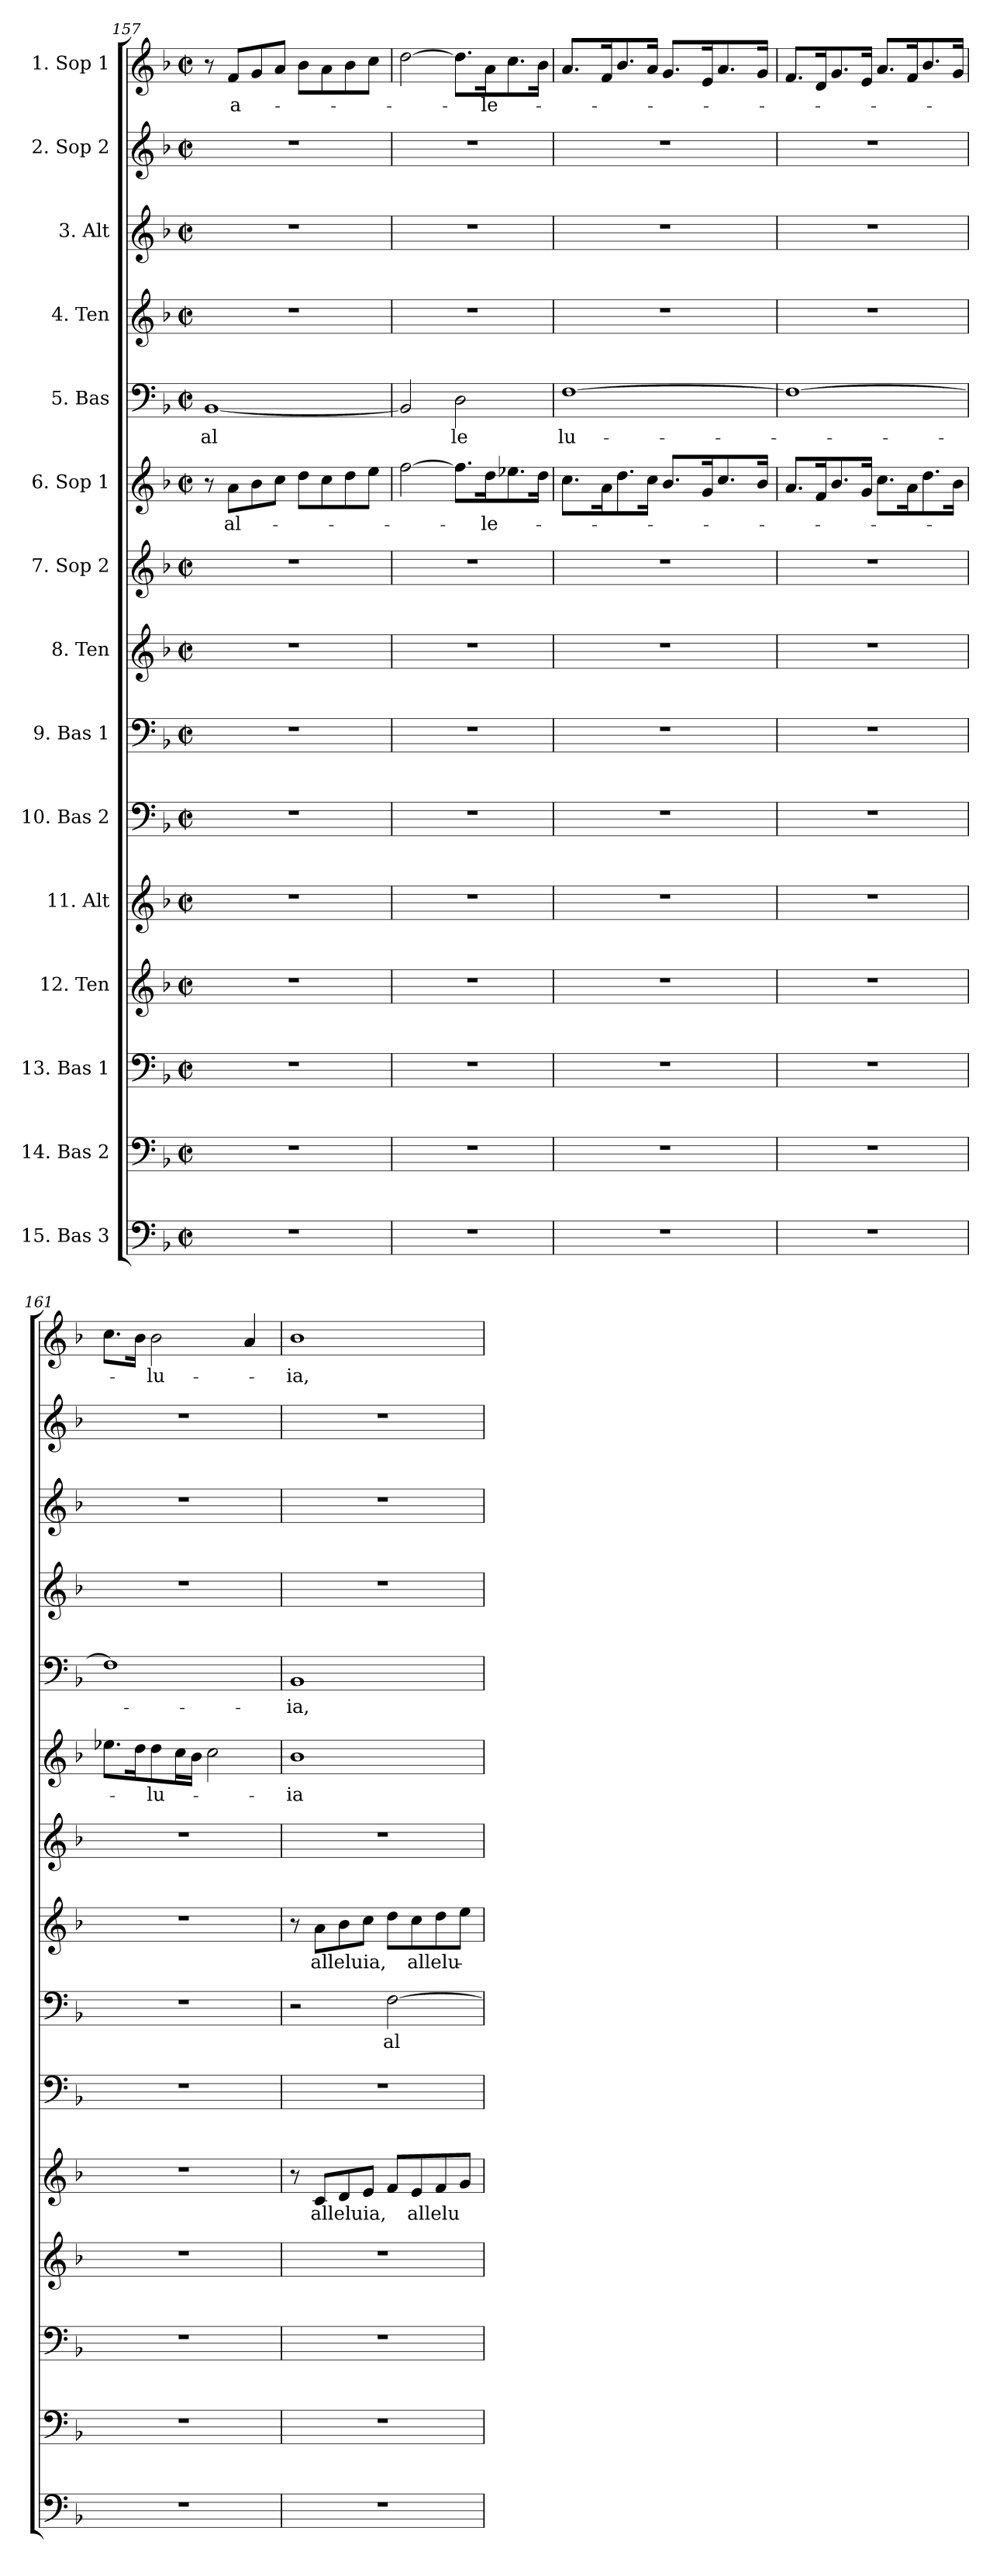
**kern	**kern	**kern	**kern	**kern	**text	**kern	**kern	**text	**kern	**text	**kern	**kern	**text	**kern	**text	**kern	**kern	**kern	**kern	**text
*part15	*part14	*part13	*part12	*part11	*part11	*part10	*part9	*part9	*part8	*part8	*part7	*part6	*part6	*part5	*part5	*part4	*part3	*part2	*part1	*part1
*staff15	*staff14	*staff13	*staff12	*staff11	*staff11	*staff10	*staff9	*staff9	*staff8	*staff8	*staff7	*staff6	*staff6	*staff5	*staff5	*staff4	*staff3	*staff2	*staff1	*staff1
*I"15. Bas 3	*I"14. Bas 2	*I"13. Bas 1	*I"12. Ten	*I"11. Alt	*	*I"10. Bas 2	*I"9. Bas 1	*	*I"8. Ten	*	*I"7. Sop 2	*I"6. Sop 1	*	*I"5. Bas	*	*I"4. Ten	*I"3. Alt	*I"2. Sop 2	*I"1. Sop 1	*
*clefF4	*clefF4	*clefF4	*clefG2	*clefG2	*	*clefF4	*clefF4	*	*clefG2	*	*clefG2	*clefG2	*	*clefF4	*	*clefG2	*clefG2	*clefG2	*clefG2	*
*k[b-]	*k[b-]	*k[b-]	*k[b-]	*k[b-]	*	*k[b-]	*k[b-]	*	*k[b-]	*	*k[b-]	*k[b-]	*	*k[b-]	*	*k[b-]	*k[b-]	*k[b-]	*k[b-]	*
*F:	*F:	*F:	*F:	*F:	*	*F:	*F:	*	*F:	*	*F:	*F:	*	*F:	*	*F:	*F:	*F:	*F:	*
*M2/2	*M2/2	*M2/2	*M2/2	*M2/2	*	*M2/2	*M2/2	*	*M2/2	*	*M2/2	*M2/2	*	*M2/2	*	*M2/2	*M2/2	*M2/2	*M2/2	*
*met(c|)	*met(c|)	*met(c|)	*met(c|)	*met(c|)	*	*met(c|)	*met(c|)	*	*met(c|)	*	*met(c|)	*met(c|)	*	*met(c|)	*	*met(c|)	*met(c|)	*met(c|)	*met(c|)	*
=157	=157	=157	=157	=157	=157	=157	=157	=157	=157	=157	=157	=157	=157	=157	=157	=157	=157	=157	=157	=157
!	!	!	!	!	!	!	!	!	!	!	!	!	!	!	!LO:LY:b:cj	!	!	!	!	!
1r	1r	1r	1r	1r	.	1r	1r	.	1r	.	1r	8r	.	[<1BB-	al	1r	1r	1r	8r	.
!	!	!	!	!	!	!	!	!	!	!	!	!	!LO:LY:b:cj	!	!	!	!	!	!	!LO:LY:b:cj
.	.	.	.	.	.	.	.	.	.	.	.	8a\L	al-	.	.	.	.	.	8f/L	a-
.	.	.	.	.	.	.	.	.	.	.	.	8b-\	.	.	.	.	.	.	8g/	.
.	.	.	.	.	.	.	.	.	.	.	.	8cc\J	.	.	.	.	.	.	8a/J	.
.	.	.	.	.	.	.	.	.	.	.	.	8dd\L	.	.	.	.	.	.	8b-\L	.
.	.	.	.	.	.	.	.	.	.	.	.	8cc\	.	.	.	.	.	.	8a\	.
.	.	.	.	.	.	.	.	.	.	.	.	8dd\	.	.	.	.	.	.	8b-\	.
.	.	.	.	.	.	.	.	.	.	.	.	8ee\J	.	.	.	.	.	.	8cc\J	.
=158	=158	=158	=158	=158	=158	=158	=158	=158	=158	=158	=158	=158	=158	=158	=158	=158	=158	=158	=158	=158
1r	1r	1r	1r	1r	.	1r	1r	.	1r	.	1r	[>2ff\	.	2BB-/]	.	1r	1r	1r	[>2dd\	.
!	!	!	!	!	!	!	!	!	!	!	!	!	!	!	!LO:LY:b:cj	!	!	!	!	!
.	.	.	.	.	.	.	.	.	.	.	.	8.ff\L]	.	2D\	le	.	.	.	8.dd\L]	.
!	!	!	!	!	!	!	!	!	!	!	!	!	!LO:LY:b:cj	!	!	!	!	!	!	!LO:LY:b:cj
.	.	.	.	.	.	.	.	.	.	.	.	16dd\	-le-	.	.	.	.	.	16a\	-le-
.	.	.	.	.	.	.	.	.	.	.	.	8.ee-X\	.	.	.	.	.	.	8.cc\	.
.	.	.	.	.	.	.	.	.	.	.	.	16dd\J	.	.	.	.	.	.	16b-\J	.
!!LO:PB:g=z
=159	=159	=159	=159	=159	=159	=159	=159	=159	=159	=159	=159	=159	=159	=159	=159	=159	=159	=159	=159	=159
!	!	!	!	!	!	!	!	!	!	!	!	!	!	!	!LO:LY:b:cj	!	!	!	!	!
*	*	*	*	*	*	*	*	*	*	*	*^	*	*	*	*	*	*	*^	*	*
1r	1r	1r	1r	1r	.	1r	1r	.	1r	.	1r	16..ryy	8.cc\L	.	[>1F	lu-	1r	1r	1r	16..ryy	8.a/L	.
.	.	.	.	.	.	.	.	.	.	.	.	2ryy	.	.	.	.	.	.	.	2ryy	.	.
.	.	.	.	.	.	.	.	.	.	.	.	.	16a\	.	.	.	.	.	.	.	16f/	.
.	.	.	.	.	.	.	.	.	.	.	.	.	8.dd\	.	.	.	.	.	.	.	8.b-/	.
.	.	.	.	.	.	.	.	.	.	.	.	.	16cc\J	.	.	.	.	.	.	.	16a/J	.
.	.	.	.	.	.	.	.	.	.	.	.	.	8.b-/L	.	.	.	.	.	.	.	8.g/L	.
.	.	.	.	.	.	.	.	.	.	.	.	4ryy	.	.	.	.	.	.	.	4ryy	.	.
.	.	.	.	.	.	.	.	.	.	.	.	.	16g/	.	.	.	.	.	.	.	16e/	.
.	.	.	.	.	.	.	.	.	.	.	.	.	8.cc/	.	.	.	.	.	.	.	8.a/	.
.	.	.	.	.	.	.	.	.	.	.	.	8ryy	.	.	.	.	.	.	.	8ryy	.	.
.	.	.	.	.	.	.	.	.	.	.	.	.	16b-/J	.	.	.	.	.	.	.	16g/J	.
.	.	.	.	.	.	.	.	.	.	.	.	64ryy	.	.	.	.	.	.	.	64ryy	.	.
*	*	*	*	*	*	*	*	*	*	*	*v	*v	*	*	*	*	*	*	*v	*v	*	*
=160	=160	=160	=160	=160	=160	=160	=160	=160	=160	=160	=160	=160	=160	=160	=160	=160	=160	=160	=160	=160
1r	1r	1r	1r	1r	.	1r	1r	.	1r	.	1r	8.a/L	.	1F_>	.	1r	1r	1r	8.f/L	.
.	.	.	.	.	.	.	.	.	.	.	.	16f/	.	.	.	.	.	.	16d/	.
.	.	.	.	.	.	.	.	.	.	.	.	8.b-/	.	.	.	.	.	.	8.g/	.
.	.	.	.	.	.	.	.	.	.	.	.	16g/J	.	.	.	.	.	.	16e/J	.
.	.	.	.	.	.	.	.	.	.	.	.	8.cc\L	.	.	.	.	.	.	8.a/L	.
.	.	.	.	.	.	.	.	.	.	.	.	16a\	.	.	.	.	.	.	16f/	.
.	.	.	.	.	.	.	.	.	.	.	.	8.dd\	.	.	.	.	.	.	8.b-/	.
.	.	.	.	.	.	.	.	.	.	.	.	16b-\J	.	.	.	.	.	.	16g/J	.
=161	=161	=161	=161	=161	=161	=161	=161	=161	=161	=161	=161	=161	=161	=161	=161	=161	=161	=161	=161	=161
1r	1r	1r	1r	1r	.	1r	1r	.	1r	.	1r	8.ee-X\L	.	1F]	.	1r	1r	1r	8.cc\L	.
.	.	.	.	.	.	.	.	.	.	.	.	16dd\	.	.	.	.	.	.	16b-\J	.
!	!	!	!	!	!	!	!	!	!	!	!	!	!LO:LY:b:cj	!	!	!	!	!	!	!LO:LY:b:cj
.	.	.	.	.	.	.	.	.	.	.	.	8dd\	-lu-	.	.	.	.	.	2b-\	-lu-
.	.	.	.	.	.	.	.	.	.	.	.	16cc\	.	.	.	.	.	.	.	.
.	.	.	.	.	.	.	.	.	.	.	.	16b-\J	.	.	.	.	.	.	.	.
.	.	.	.	.	.	.	.	.	.	.	.	2cc\	.	.	.	.	.	.	.	.
.	.	.	.	.	.	.	.	.	.	.	.	.	.	.	.	.	.	.	4a/	.
=162	=162	=162	=162	=162	=162	=162	=162	=162	=162	=162	=162	=162	=162	=162	=162	=162	=162	=162	=162	=162
!	!	!	!	!	!	!	!	!	!	!	!	!	!LO:LY:b:cj	!	!LO:LY:b:cj	!	!	!	!	!LO:LY:b:cj
1r	1r	1r	1r	8r	.	1r	2r	.	8r	.	1r	1b-	-ia	1BB-	-ia,	1r	1r	1r	1b-	-ia,
!	!	!	!	!	!LO:LY:b	!	!	!	!	!LO:LY:b	!	!	!	!	!	!	!	!	!	!
.	.	.	.	8c/L	alleluia,	.	.	.	8a\L	alleluia,	.	.	.	.	.	.	.	.	.	.
.	.	.	.	8d/	.	.	.	.	8b-\	.	.	.	.	.	.	.	.	.	.	.
.	.	.	.	8e/J	.	.	.	.	8cc\J	.	.	.	.	.	.	.	.	.	.	.
!	!	!	!	!	!	!	!	!LO:LY:b:cj	!	!	!	!	!	!	!	!	!	!	!	!
.	.	.	.	8f/L	.	.	[>2F\	al	8dd\L	.	.	.	.	.	.	.	.	.	.	.
!	!	!	!	!	!LO:LY:b	!	!	!	!	!LO:LY:b	!	!	!	!	!	!	!	!	!	!
.	.	.	.	8e/	allelu	.	.	.	8cc\	allelu-	.	.	.	.	.	.	.	.	.	.
.	.	.	.	8f/	.	.	.	.	8dd\	.	.	.	.	.	.	.	.	.	.	.
.	.	.	.	8g/J	.	.	.	.	8ee\J	.	.	.	.	.	.	.	.	.	.	.
=	=	=	=	=	=	=	=	=	=	=	=	=	=	=	=	=	=	=	=	=
*-	*-	*-	*-	*-	*-	*-	*-	*-	*-	*-	*-	*-	*-	*-	*-	*-	*-	*-	*-	*-
